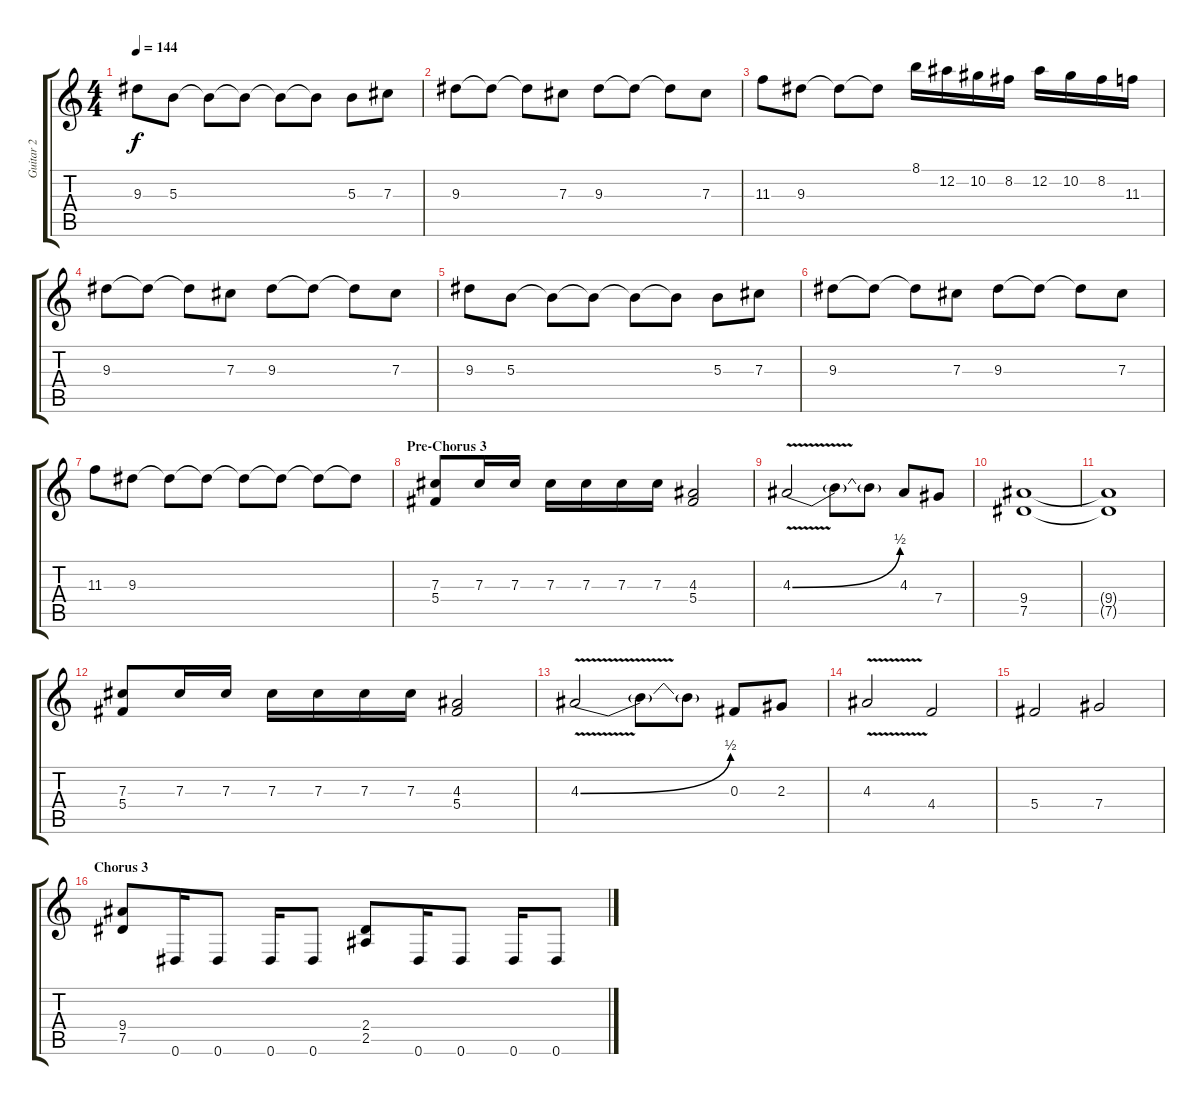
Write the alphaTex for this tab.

\track ("Guitar 2" "Guitar 2") {instrument distortionguitar}
\staff {score tabs}
\tuning (Eb4 Bb3 Gb3 Db3 Ab2 Eb2) {hide}
\ts (4 4)
\tempo 144
\clef g2
\ks c
9.3.8{dy f} 5.3.8 5.3{t}.8 5.3{t}.8 5.3{t}.8 5.3{t}.8 5.3.8 7.3.8 |
9.3.8 9.3{t}.8 9.3{t}.8 7.3.8 9.3.8 9.3{t}.8 9.3{t}.8 7.3.8 |
11.3.8 9.3.8 9.3{t}.8 9.3{t}.8 8.1.16 12.2.16 10.2.16 8.2.16 12.2.16 10.2.16 8.2.16 11.3.16 |
9.3.8 9.3{t}.8 9.3{t}.8 7.3.8 9.3.8 9.3{t}.8 9.3{t}.8 7.3.8 |
9.3.8 5.3.8 5.3{t}.8 5.3{t}.8 5.3{t}.8 5.3{t}.8 5.3.8 7.3.8 |
9.3.8 9.3{t}.8 9.3{t}.8 7.3.8 9.3.8 9.3{t}.8 9.3{t}.8 7.3.8 |
11.3.8 9.3.8 9.3{t}.8 9.3{t}.8 9.3{t}.8 9.3{t}.8 9.3{t}.8 9.3{t}.8 |
\section ("" "Pre-Chorus 3")
(7.3 5.4).8 7.3.16 7.3.16 7.3.16 7.3.16 7.3.16 7.3.16 (4.3 5.4).2 |
4.3{be (bend 0 0 60 2) v}.2 4.3{t}.8 4.3{t}.8 4.3.8 7.4.8 |
(9.4 7.5).1 |
(9.4{t} 7.5{t}).1 |
(7.3 5.4).8 7.3.16 7.3.16 7.3.16 7.3.16 7.3.16 7.3.16 (4.3 5.4).2 |
4.3{be (bend 0 0 60 2) v}.2 4.3{t}.8 4.3{t}.8 0.3.8 2.3.8 |
4.3{v}.2 4.4.2 |
5.4.2 7.4.2 |
\section ("" "Chorus 3")
(9.4 7.5).8 0.6.16 0.6.8 0.6.16 0.6.8 (2.4 2.5).8 0.6.16 0.6.8 0.6.16 0.6.8
